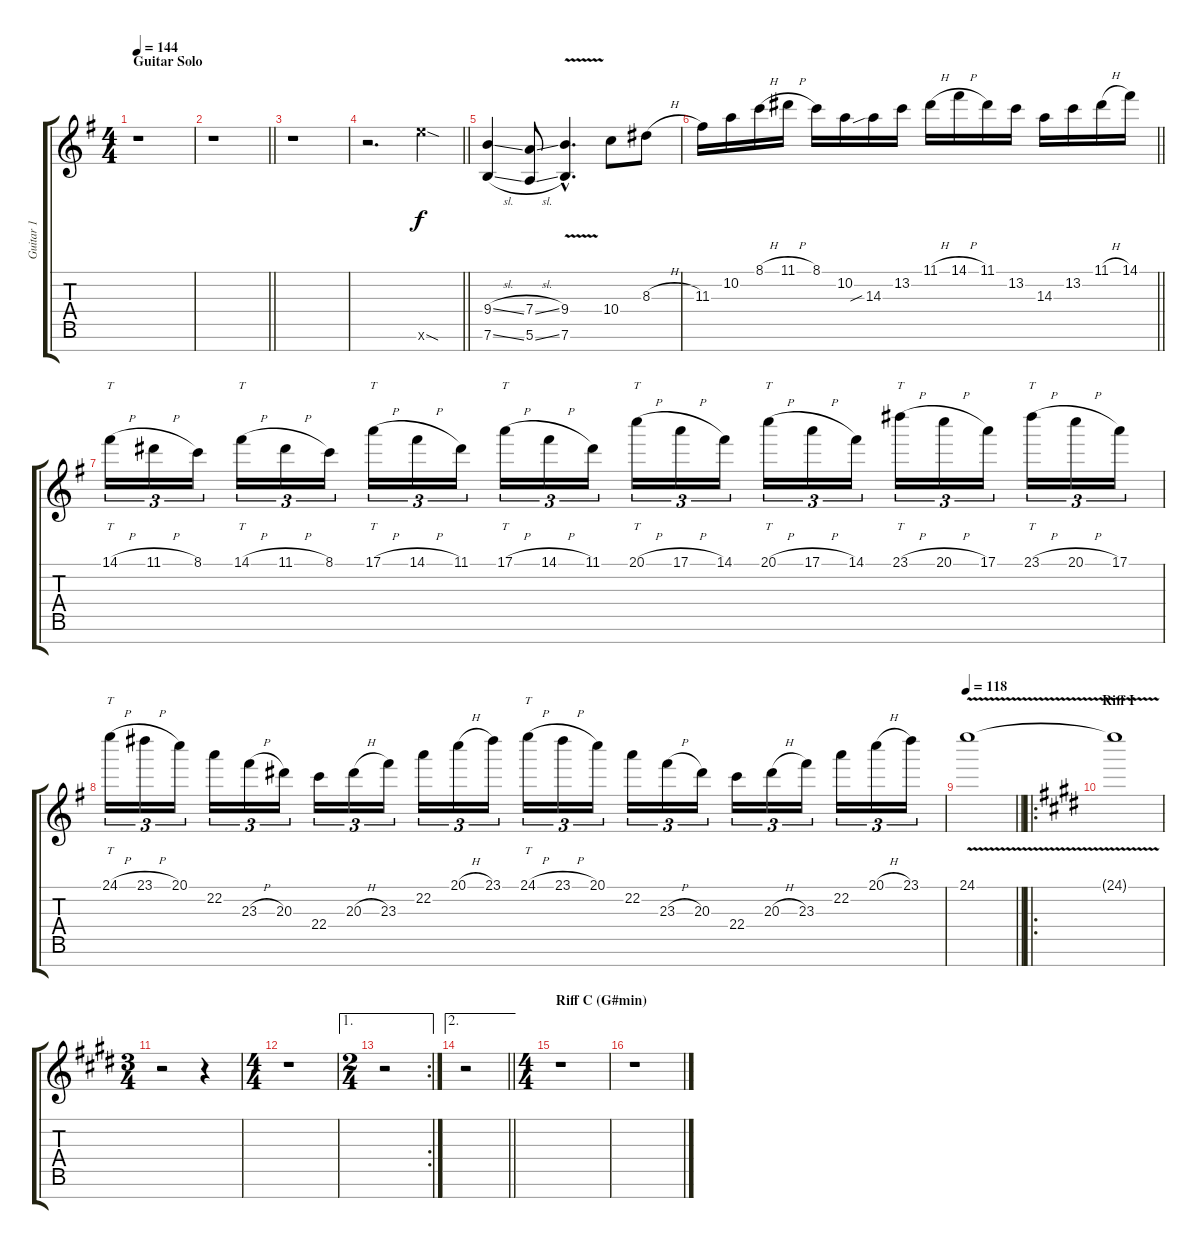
\track ("Guitar 1" "Guitar 1") {instrument overdrivenguitar}
\staff {score tabs}
\tuning (E4 B3 G3 D3 A2 E2 B1) {hide}
\ts (4 4)
\section ("" "Guitar Solo")
\tempo 144
\clef g2
\ks eminor
r.1{dy f} |
\barLineRight lightlight
r.1 |
r.1 |
\barLineRight lightlight
r.2{d} 24.6{sod x}.4 |
(9.4{sl} 7.6{sl}).4 (7.4{sl} 5.6{sl}).8 (9.4{v hac} 7.6{v hac}).4{d} 10.4.8 8.3{h}.8 |
\barLineRight lightlight
11.3.16 10.2.16 8.1{h}.16 11.1{h}.16 8.1.16 10.2.16 14.3{sib}.16 13.2.16 11.1{h}.16 14.1{h}.16 11.1.16 13.2.16 14.3.16 13.2.16 11.1{h}.16 14.1.16 |
14.1{h}.16{tt tu (3 2)} 11.1{h}.16{tu (3 2)} 8.1.16{tu (3 2)} 14.1{h}.16{tt tu (3 2)} 11.1{h}.16{tu (3 2)} 8.1.16{tu (3 2)} 17.1{h}.16{tt tu (3 2)} 14.1{h}.16{tu (3 2)} 11.1.16{tu (3 2)} 17.1{h}.16{tt tu (3 2)} 14.1{h}.16{tu (3 2)} 11.1.16{tu (3 2)} 20.1{h}.16{tt tu (3 2)} 17.1{h}.16{tu (3 2)} 14.1.16{tu (3 2)} 20.1{h}.16{tt tu (3 2)} 17.1{h}.16{tu (3 2)} 14.1.16{tu (3 2)} 23.1{h}.16{tt tu (3 2)} 20.1{h}.16{tu (3 2)} 17.1.16{tu (3 2)} 23.1{h}.16{tt tu (3 2)} 20.1{h}.16{tu (3 2)} 17.1.16{tu (3 2)} |
24.1{h}.16{tt tu (3 2)} 23.1{h}.16{tu (3 2)} 20.1.16{tu (3 2)} 22.2.16{tu (3 2)} 23.3{h}.16{tu (3 2)} 20.3.16{tu (3 2)} 22.4.16{tu (3 2)} 20.3{h}.16{tu (3 2)} 23.3.16{tu (3 2)} 22.2.16{tu (3 2)} 20.1{h}.16{tu (3 2)} 23.1.16{tu (3 2)} 24.1{h}.16{tt tu (3 2)} 23.1{h}.16{tu (3 2)} 20.1.16{tu (3 2)} 22.2.16{tu (3 2)} 23.3{h}.16{tu (3 2)} 20.3.16{tu (3 2)} 22.4.16{tu (3 2)} 20.3{h}.16{tu (3 2)} 23.3.16{tu (3 2)} 22.2.16{tu (3 2)} 20.1{h}.16{tu (3 2)} 23.1.16{tu (3 2)} |
\tempo 118
\barLineRight lightlight
24.1{v}.1{volume 0} |
\ro
\section ("" "Riff I")
\ks c#minor
24.1{t}.1 |
\ts (3 4)
r.2{volume 15} r.4 |
\ts (4 4)
r.1 |
\ae 1
\rc 2
\ts (2 4)
r.2 |
\ae 2
\barLineRight lightlight
r.2 |
\ts (4 4)
\section ("" "Riff C (G#min)")
r.1 |
r.1
